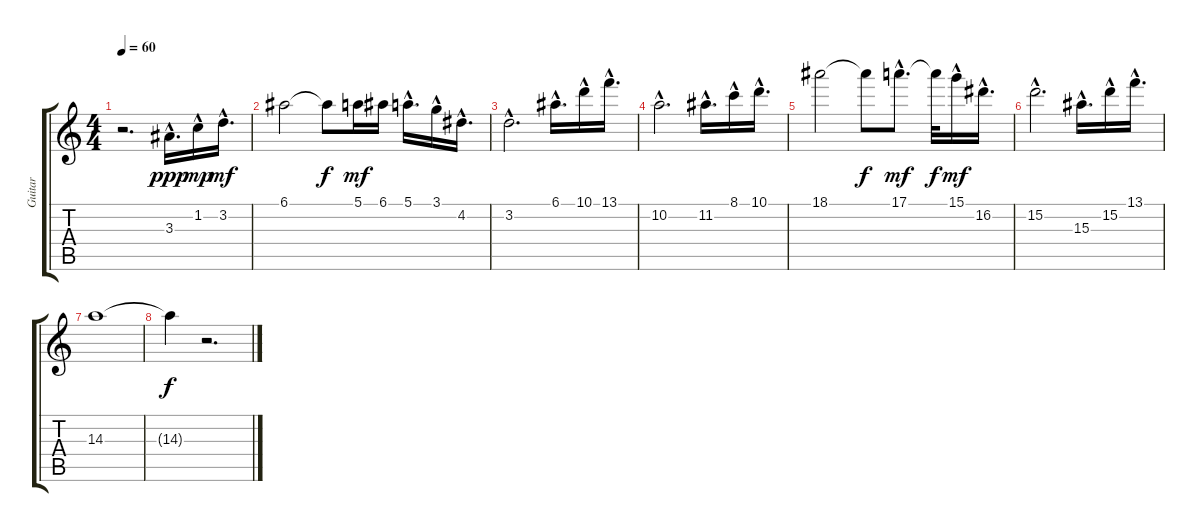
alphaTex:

\track ("Guitar" "Guitar") {instrument overdrivenguitar}
\staff {score tabs}
\tuning (E4 B3 G3 D3 A2 E2) {hide}
\ts (4 4)
\tempo 60
\clef g2
\ks c
r.2{d dy f} 3.3{hac}.16{d dy ppp} 1.2{hac}.16{dy mp} 3.2{hac}.16{d dy mf} |
6.1.2 6.1{t}.8{dy f} 5.1.16{dy mf} 6.1.16 5.1{hac}.16{d} 3.1{hac}.16 4.2{hac}.16{d} |
3.2{hac}.2{d} 6.1{hac}.16{d} 10.1{hac}.16 13.1{hac}.16{d} |
10.2{hac}.2{d} 11.2{hac}.16{d} 8.1{hac}.16 10.1{hac}.16{d} |
18.1.2 18.1{t}.8{dy f} 17.1{hac}.8{d dy mf} 17.1{t}.32{dy f} 15.1{hac}.16{dy mf} 16.2{hac}.16{d} |
15.2{hac}.2{d} 15.3{hac}.16{d} 15.2{hac}.16 13.1{hac}.16{d} |
14.3.1 |
14.3{t}.4{dy f} r.2{d}
